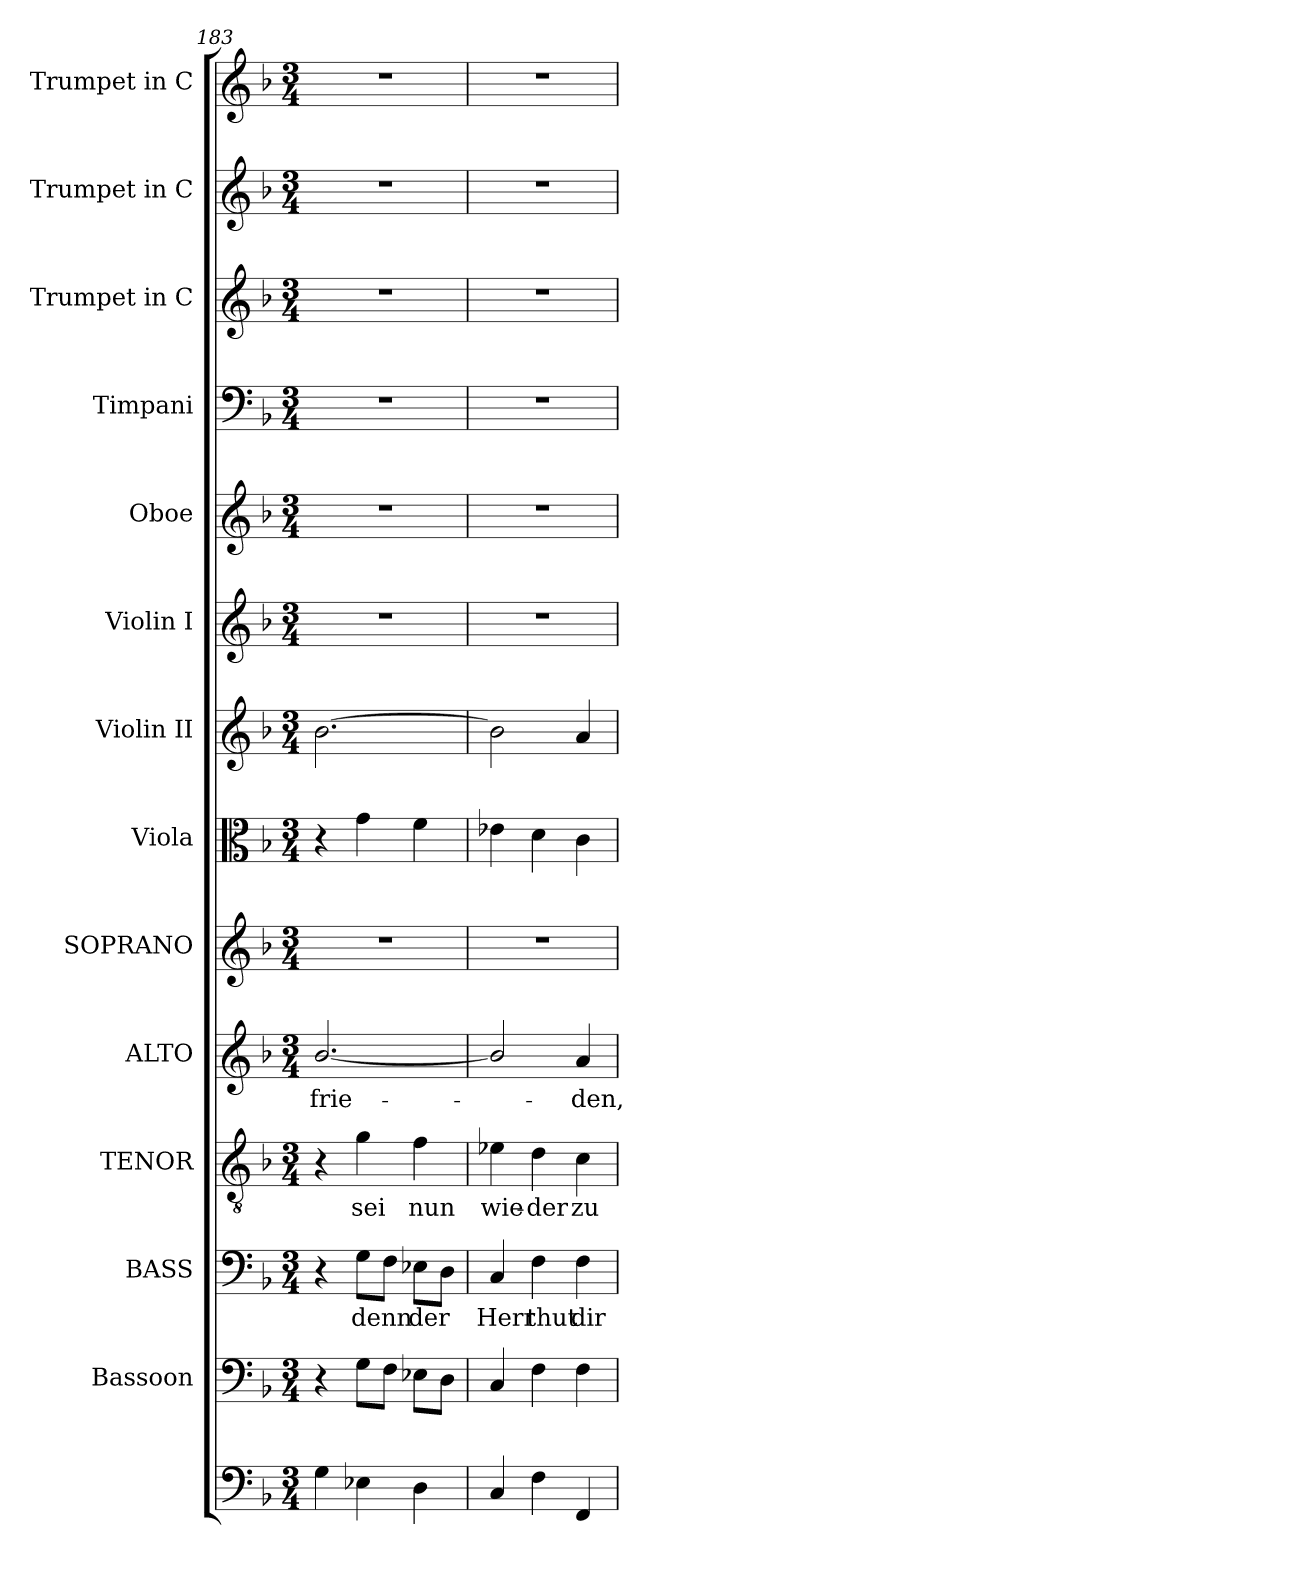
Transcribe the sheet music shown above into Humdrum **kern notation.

**kern	**kern	**kern	**text	**kern	**text	**kern	**text	**kern	**kern	**kern	**kern	**kern	**kern	**kern	**kern	**kern
*part14	*part13	*part12	*part12	*part11	*part11	*part10	*part10	*part9	*part8	*part7	*part6	*part5	*part4	*part3	*part2	*part1
*staff14	*staff13	*staff12	*staff12	*staff11	*staff11	*staff10	*staff10	*staff9	*staff8	*staff7	*staff6	*staff5	*staff4	*staff3	*staff2	*staff1
*	*I"Bassoon	*I"BASS	*	*I"TENOR	*	*I"ALTO	*	*I"SOPRANO	*I"Viola	*I"Violin II	*I"Violin I	*I"Oboe	*I"Timpani	*I"Trumpet in C	*I"Trumpet in C	*I"Trumpet in C
*	*	*	*	*	*	*I'Alto	*	*I'Soprano	*I'Viola	*I'Violin II	*I'Violin I	*I'Oboe	*I'Timp.	*	*	*
*clefF4	*clefF4	*clefF4	*	*clefGv2	*	*clefG2	*	*clefG2	*clefC3	*clefG2	*clefG2	*clefG2	*clefF4	*clefG2	*clefG2	*clefG2
*	*	*	*	*ITrd7c12	*	*	*	*	*	*	*	*	*	*	*	*
*k[b-]	*k[b-]	*k[b-]	*	*k[b-]	*	*k[b-]	*	*k[b-]	*k[b-]	*k[b-]	*k[b-]	*k[b-]	*k[b-]	*k[b-]	*k[b-]	*k[b-]
*F:	*F:	*F:	*	*F:	*	*F:	*	*F:	*F:	*F:	*F:	*F:	*F:	*F:	*F:	*F:
*M3/4	*M3/4	*M3/4	*	*M3/4	*	*M3/4	*	*M3/4	*M3/4	*M3/4	*M3/4	*M3/4	*M3/4	*M3/4	*M3/4	*M3/4
=183	=183	=183	=183	=183	=183	=183	=183	=183	=183	=183	=183	=183	=183	=183	=183	=183
!	!	!	!	!	!	!	!LO:LY:b:color=#000000	!LO:N:vis=1	!	!	!LO:N:vis=1	!LO:N:vis=1	!LO:N:vis=1	!LO:N:vis=1	!LO:N:vis=1	!LO:N:vis=1
4Gi\	4r	4r	.	4r	.	[2.b-i/	-frie-	2.r	4r	[2.b-i\	2.r	2.r	2.r	2.r	2.r	2.r
!	!	!	!LO:LY:b:color=#000000	!	!	!	!	!	!	!	!	!	!	!	!	!
!	!	!	!	!	!LO:LY:b:color=#000000	!	!	!	!	!	!	!	!	!	!	!
4E-Xi\	8Gi\L	8Gi\L	denn	4Gi\	sei	.	.	.	4gi\	.	.	.	.	.	.	.
.	8Fi\J	8Fi\J	.	.	.	.	.	.	.	.	.	.	.	.	.	.
!	!	!	!LO:LY:b:color=#000000	!	!	!	!	!	!	!	!	!	!	!	!	!
!	!	!	!	!	!LO:LY:b:color=#000000	!	!	!	!	!	!	!	!	!	!	!
4Di\	8E-Xi\L	8E-Xi\L	der	4Fi\	nun	.	.	.	4fi\	.	.	.	.	.	.	.
.	8Di\J	8Di\J	.	.	.	.	.	.	.	.	.	.	.	.	.	.
=184	=184	=184	=184	=184	=184	=184	=184	=184	=184	=184	=184	=184	=184	=184	=184	=184
!	!	!	!LO:LY:b:color=#000000	!	!	!	!	!	!	!	!	!	!	!	!	!
!	!	!	!	!	!LO:LY:b:color=#000000	!	!	!LO:N:vis=1	!	!	!LO:N:vis=1	!LO:N:vis=1	!LO:N:vis=1	!LO:N:vis=1	!LO:N:vis=1	!LO:N:vis=1
4Ci/	4Ci/	4Ci/	Herr	4E-Xi\	wie-	2b-i/]	.	2.r	4e-Xi\	2b-i\]	2.r	2.r	2.r	2.r	2.r	2.r
!	!	!	!LO:LY:b:color=#000000	!	!	!	!	!	!	!	!	!	!	!	!	!
!	!	!	!	!	!LO:LY:b:color=#000000	!	!	!	!	!	!	!	!	!	!	!
4Fi\	4Fi\	4Fi\	thut	4Di\	-der	.	.	.	4di\	.	.	.	.	.	.	.
!	!	!	!LO:LY:b:color=#000000	!	!	!	!	!	!	!	!	!	!	!	!	!
!	!	!	!	!	!LO:LY:b:color=#000000	!	!	!	!	!	!	!	!	!	!	!
!	!	!	!	!	!	!	!LO:LY:b:color=#000000	!	!	!	!	!	!	!	!	!
4FFi/	4Fi\	4Fi\	dir	4Ci\	zu-	4ai/	-den,	.	4ci\	4ai/	.	.	.	.	.	.
=	=	=	=	=	=	=	=	=	=	=	=	=	=	=	=	=
*-	*-	*-	*-	*-	*-	*-	*-	*-	*-	*-	*-	*-	*-	*-	*-	*-
